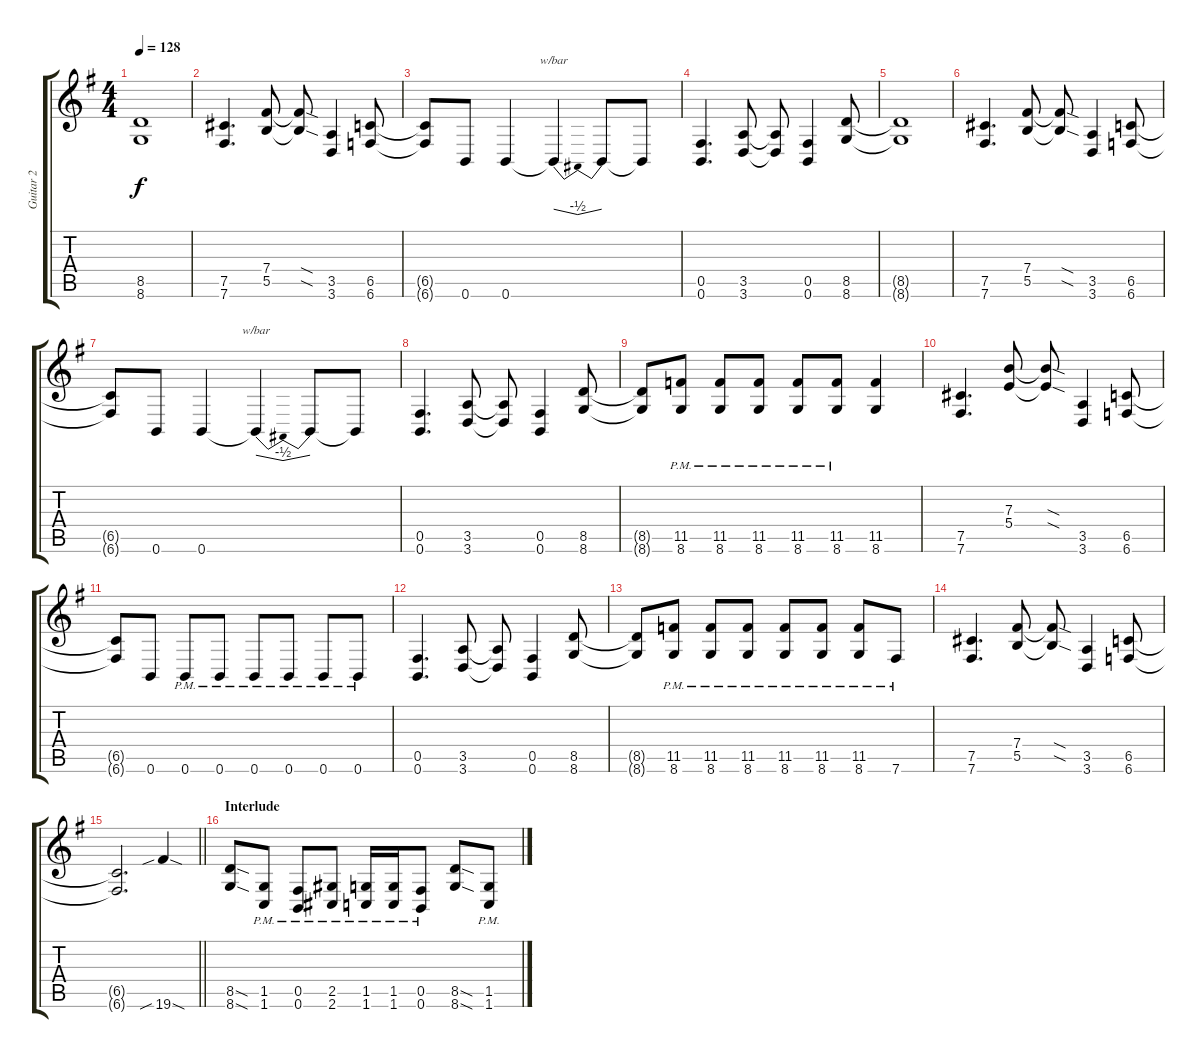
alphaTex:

\track ("Guitar 2" "Guitar 2") {instrument distortionguitar}
\staff {score tabs}
\tuning (Db4 Ab3 E3 B2 Gb2 B1) {hide}
\ts (4 4)
\tempo 128
\clef g2
\ks g
(8.5{t} 8.6{t}).1{dy f} |
(7.5 7.6).4{d} (7.4 5.5).8 (7.4{sod t} 5.5{sod t}).8 (3.5 3.6).4 (6.5 6.6).8 |
(6.5{t} 6.6{t}).8 0.6.8 0.6.4 0.6{t}.4{tbe (dip default 0 0 30 -2 60 0)} 0.6{t}.8 0.6{t}.8 |
(0.5 0.6).4{d} (3.5 3.6).8 (3.5{t} 3.6{t}).8 (0.5 0.6).4 (8.5 8.6).8 |
(8.5{t} 8.6{t}).1 |
(7.5 7.6).4{d} (7.4 5.5).8 (7.4{sod t} 5.5{sod t}).8 (3.5 3.6).4 (6.5 6.6).8 |
(6.5{t} 6.6{t}).8 0.6.8 0.6.4 0.6{t}.4{tbe (dip default 0 0 30 -2 60 0)} 0.6{t}.8 0.6{t}.8 |
(0.5 0.6).4{d} (3.5 3.6).8 (3.5{t} 3.6{t}).8 (0.5 0.6).4 (8.5 8.6).8 |
(8.5{t} 8.6{t}).8 (11.5{pm} 8.6{pm}).8 (11.5{pm} 8.6{pm}).8 (11.5{pm} 8.6{pm}).8 (11.5{pm} 8.6{pm}).8 (11.5{pm} 8.6{pm}).8 (11.5 8.6).4 |
(7.5 7.6).4{d} (7.3 5.4).8 (7.3{sod t} 5.4{sod t}).8 (3.5 3.6).4 (6.5 6.6).8 |
(6.5{t} 6.6{t}).8 0.6.8 0.6{pm}.8 0.6{pm}.8 0.6{pm}.8 0.6{pm}.8 0.6{pm}.8 0.6{pm}.8 |
(0.5 0.6).4{d} (3.5 3.6).8 (3.5{t} 3.6{t}).8 (0.5 0.6).4 (8.5 8.6).8 |
(8.5{t} 8.6{t}).8 (11.5{pm} 8.6{pm}).8 (11.5{pm} 8.6{pm}).8 (11.5{pm} 8.6{pm}).8 (11.5{pm} 8.6{pm}).8 (11.5{pm} 8.6{pm}).8 (11.5{pm} 8.6{pm}).8 7.6{pm}.8 |
(7.5 7.6).4{d} (7.4 5.5).8 (7.4{sod t} 5.5{sod t}).8 (3.5 3.6).4 (6.5 6.6).8 |
\barLineRight lightlight
(6.5{t} 6.6{t}).2{d} 19.6{sib sod}.4 |
\section ("" "Interlude")
(8.5{sod} 8.6{sod}).8 (1.5{pm} 1.6{pm}).8 (0.5{pm} 0.6{pm}).8 (2.5{pm} 2.6{pm}).8 (1.5{pm} 1.6{pm}).16 (1.5{pm} 1.6{pm}).16 (0.5{pm} 0.6{pm}).8 (8.5{sod} 8.6{sod}).8 (1.5{pm} 1.6{pm}).8
